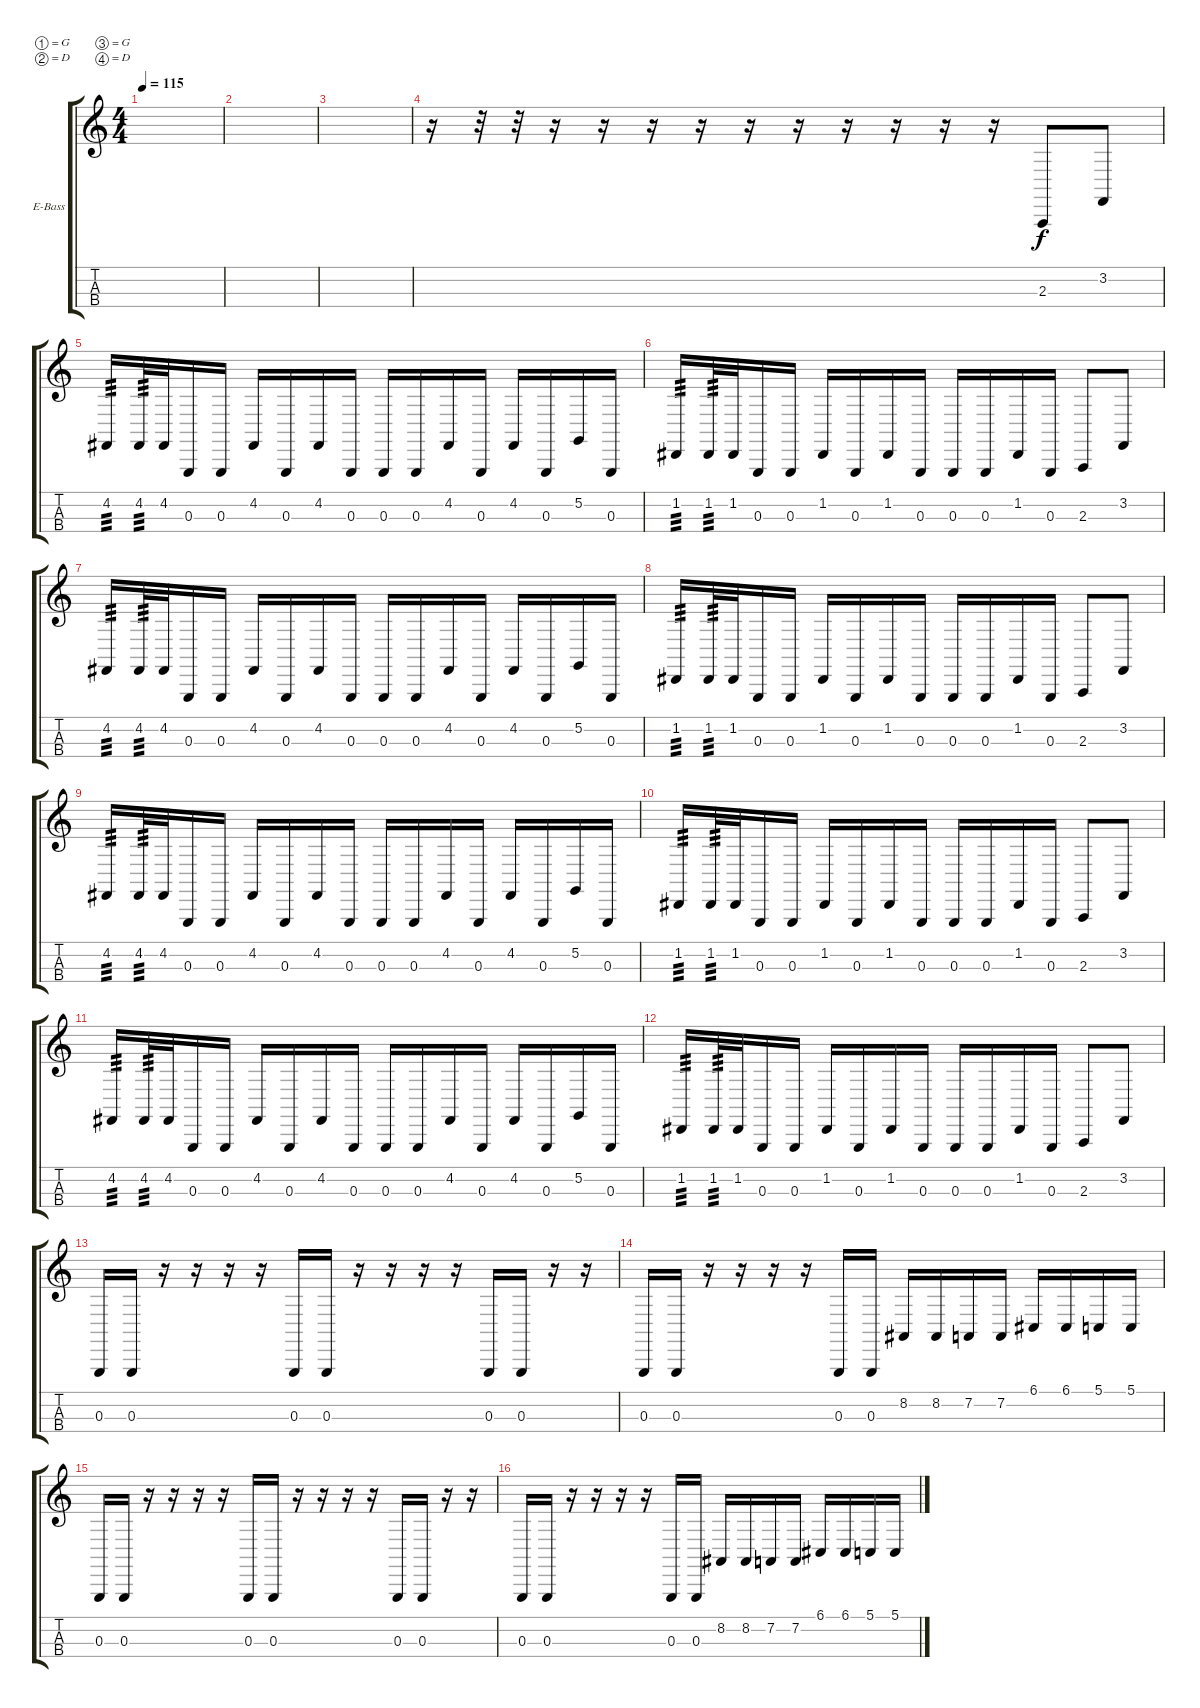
\bracketExtendMode groupsimilarinstruments
\firstSystemTrackNameOrientation horizontal
\otherSystemsTrackNameOrientation horizontal
\track ("James" "E-Bass") {instrument electricbassfinger}
\staff {score tabs}
\tuning (G1 D1 G0 D0)
\ts (4 4)
\tempo 115
\clef g2
\ks c
|
|
|
r.16 r.32 r.32 r.16 r.16 r.16 r.16 r.16 r.16 r.16 r.16 r.16 r.16 2.3.8 3.2.8 |
4.2.16{tp 3} 4.2.32{tp 3} 4.2.32 0.3.16 0.3.16 4.2.16 0.3.16 4.2.16 0.3.16 0.3.16 0.3.16 4.2.16 0.3.16 4.2.16 0.3.16 5.2.16 0.3.16 |
1.2.16{tp 3} 1.2.32{tp 3} 1.2.32 0.3.16 0.3.16 1.2.16 0.3.16 1.2.16 0.3.16 0.3.16 0.3.16 1.2.16 0.3.16 2.3.8 3.2.8 |
4.2.16{tp 3} 4.2.32{tp 3} 4.2.32 0.3.16 0.3.16 4.2.16 0.3.16 4.2.16 0.3.16 0.3.16 0.3.16 4.2.16 0.3.16 4.2.16 0.3.16 5.2.16 0.3.16 |
1.2.16{tp 3} 1.2.32{tp 3} 1.2.32 0.3.16 0.3.16 1.2.16 0.3.16 1.2.16 0.3.16 0.3.16 0.3.16 1.2.16 0.3.16 2.3.8 3.2.8 |
4.2.16{tp 3} 4.2.32{tp 3} 4.2.32 0.3.16 0.3.16 4.2.16 0.3.16 4.2.16 0.3.16 0.3.16 0.3.16 4.2.16 0.3.16 4.2.16 0.3.16 5.2.16 0.3.16 |
1.2.16{tp 3} 1.2.32{tp 3} 1.2.32 0.3.16 0.3.16 1.2.16 0.3.16 1.2.16 0.3.16 0.3.16 0.3.16 1.2.16 0.3.16 2.3.8 3.2.8 |
4.2.16{tp 3} 4.2.32{tp 3} 4.2.32 0.3.16 0.3.16 4.2.16 0.3.16 4.2.16 0.3.16 0.3.16 0.3.16 4.2.16 0.3.16 4.2.16 0.3.16 5.2.16 0.3.16 |
1.2.16{tp 3} 1.2.32{tp 3} 1.2.32 0.3.16 0.3.16 1.2.16 0.3.16 1.2.16 0.3.16 0.3.16 0.3.16 1.2.16 0.3.16 2.3.8 3.2.8 |
0.3.16 0.3.16 r.16 r.16 r.16 r.16 0.3.16 0.3.16 r.16 r.16 r.16 r.16 0.3.16 0.3.16 r.16 r.16 |
0.3.16 0.3.16 r.16 r.16 r.16 r.16 0.3.16 0.3.16 8.2.16 8.2.16 7.2.16 7.2.16 6.1.16 6.1.16 5.1.16 5.1.16 |
0.3.16 0.3.16 r.16 r.16 r.16 r.16 0.3.16 0.3.16 r.16 r.16 r.16 r.16 0.3.16 0.3.16 r.16 r.16 |
0.3.16 0.3.16 r.16 r.16 r.16 r.16 0.3.16 0.3.16 8.2.16 8.2.16 7.2.16 7.2.16 6.1.16 6.1.16 5.1.16 5.1.16
